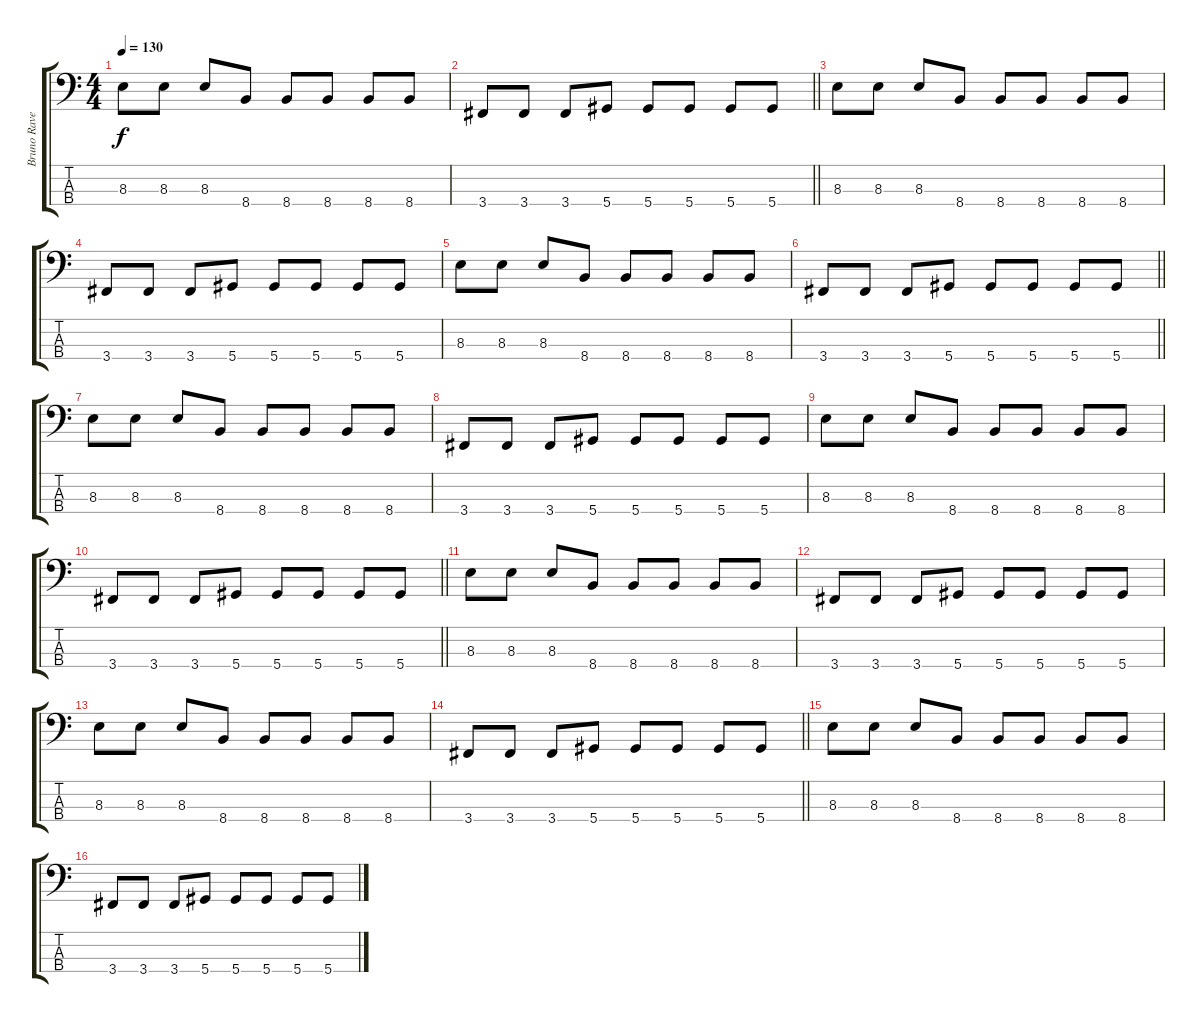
\track ("Bruno Ravel" "Bruno Rave") {instrument electricbassfinger}
\staff {score tabs}
\tuning (Gb2 Db2 Ab1 Eb1) {hide}
\ts (4 4)
\tempo 130
\clef f4
\ks c
8.3.8{dy f} 8.3.8 8.3.8 8.4.8 8.4.8 8.4.8 8.4.8 8.4.8 |
\barLineRight lightlight
3.4.8 3.4.8 3.4.8 5.4.8 5.4.8 5.4.8 5.4.8 5.4.8 |
8.3.8 8.3.8 8.3.8 8.4.8 8.4.8 8.4.8 8.4.8 8.4.8 |
3.4.8 3.4.8 3.4.8 5.4.8 5.4.8 5.4.8 5.4.8 5.4.8 |
8.3.8 8.3.8 8.3.8 8.4.8 8.4.8 8.4.8 8.4.8 8.4.8 |
\barLineRight lightlight
3.4.8 3.4.8 3.4.8 5.4.8 5.4.8 5.4.8 5.4.8 5.4.8 |
8.3.8 8.3.8 8.3.8 8.4.8 8.4.8 8.4.8 8.4.8 8.4.8 |
3.4.8 3.4.8 3.4.8 5.4.8 5.4.8 5.4.8 5.4.8 5.4.8 |
8.3.8 8.3.8 8.3.8 8.4.8 8.4.8 8.4.8 8.4.8 8.4.8 |
\barLineRight lightlight
3.4.8 3.4.8 3.4.8 5.4.8 5.4.8 5.4.8 5.4.8 5.4.8 |
8.3.8 8.3.8 8.3.8 8.4.8 8.4.8 8.4.8 8.4.8 8.4.8 |
3.4.8 3.4.8 3.4.8 5.4.8 5.4.8 5.4.8 5.4.8 5.4.8 |
8.3.8 8.3.8 8.3.8 8.4.8 8.4.8 8.4.8 8.4.8 8.4.8 |
\barLineRight lightlight
3.4.8 3.4.8 3.4.8 5.4.8 5.4.8 5.4.8 5.4.8 5.4.8 |
8.3.8{volume 11} 8.3.8 8.3.8 8.4.8 8.4.8 8.4.8 8.4.8 8.4.8 |
3.4.8 3.4.8 3.4.8 5.4.8 5.4.8 5.4.8 5.4.8 5.4.8
